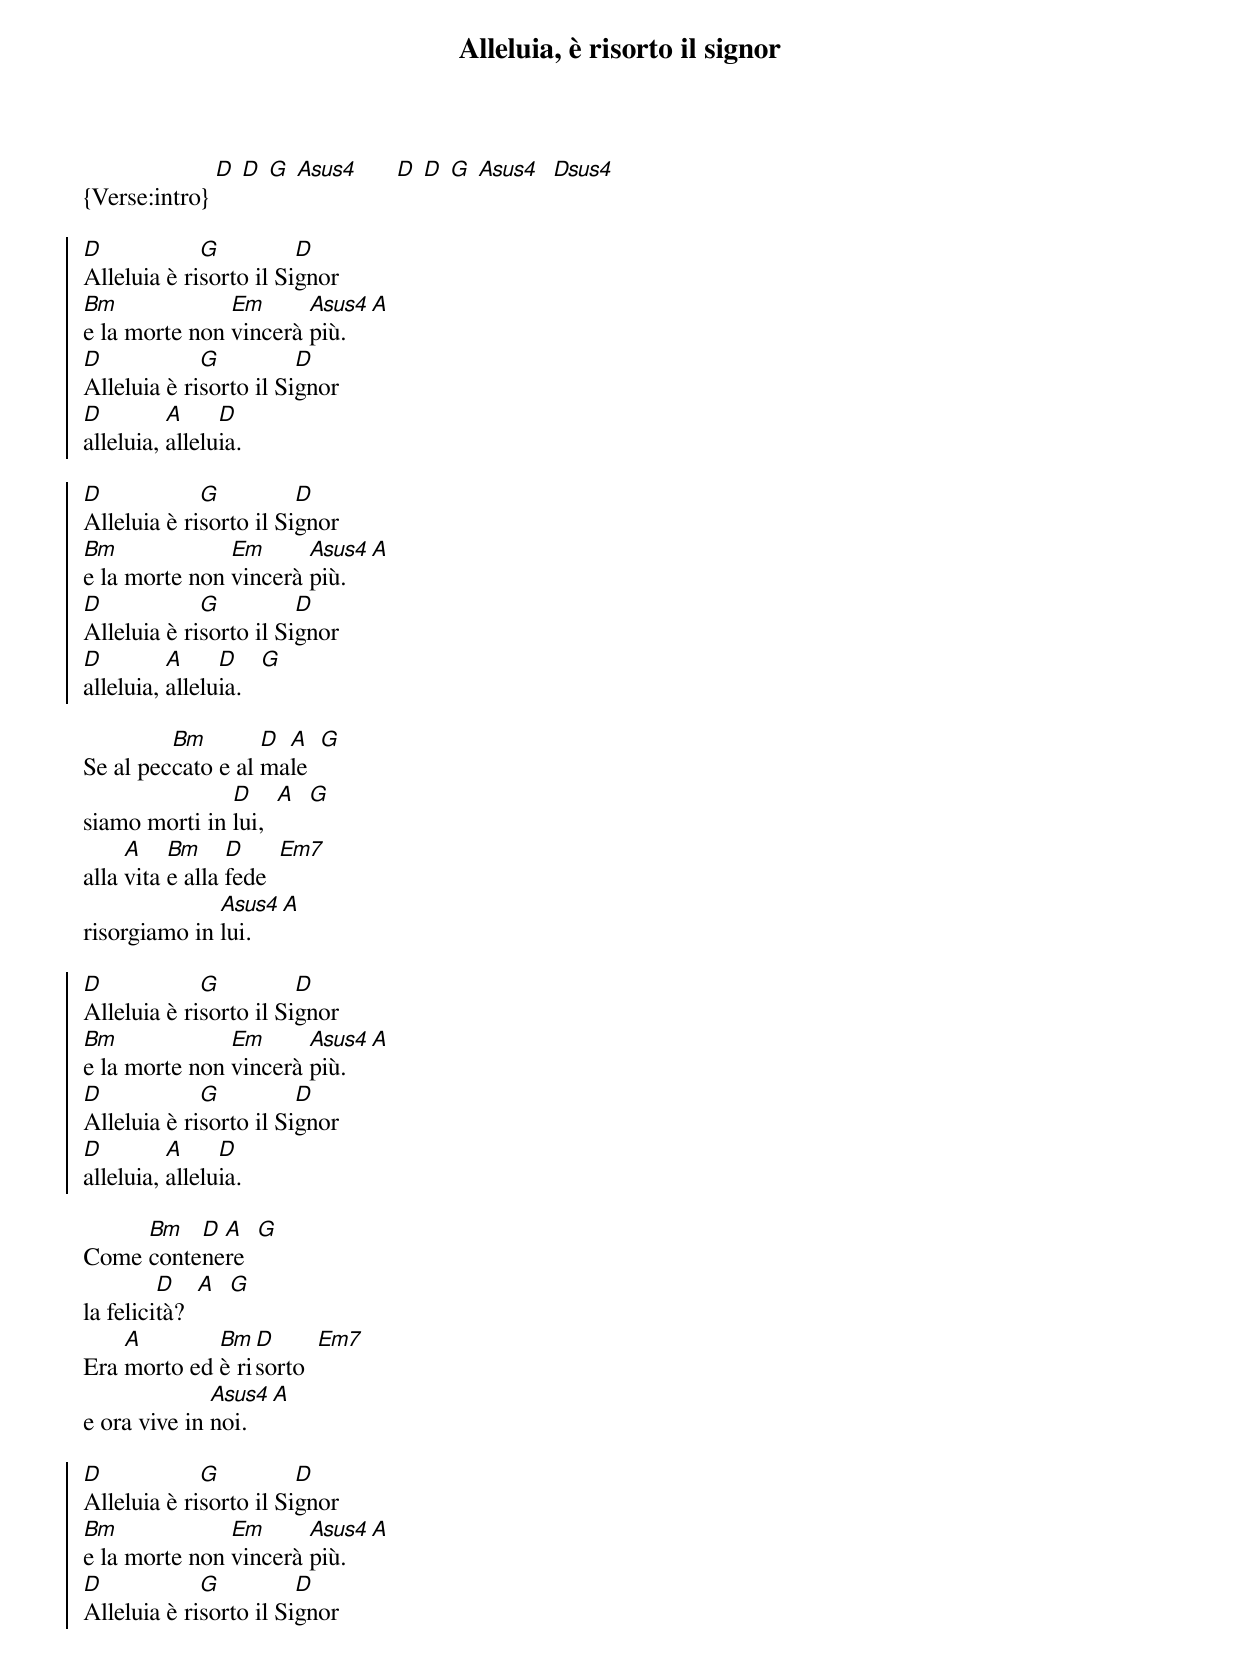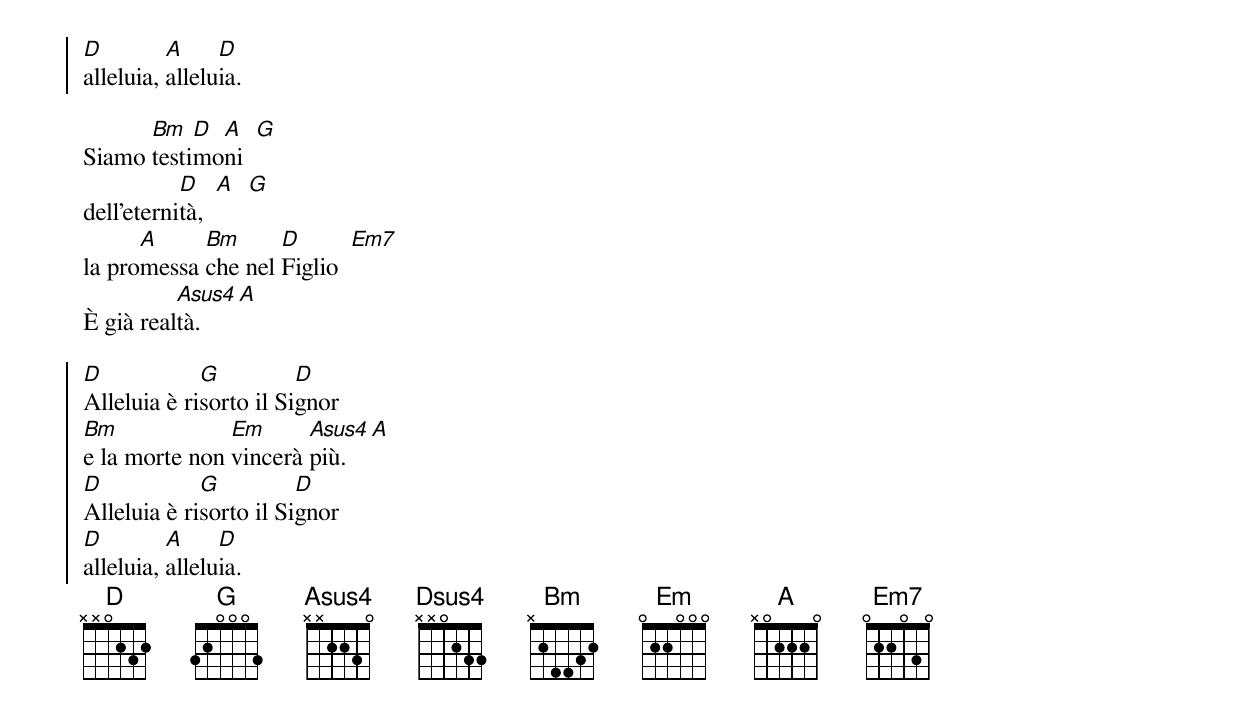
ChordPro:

{title: Alleluia, è risorto il signor}

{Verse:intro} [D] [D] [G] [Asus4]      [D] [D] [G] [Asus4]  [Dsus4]

{soc}
[D]Alleluia è ri[G]sorto il Si[D]gnor
[Bm]e la morte non [Em]vincerà [Asus4]più.[A]
[D]Alleluia è ri[G]sorto il Si[D]gnor
[D]alleluia, [A]allelu[D]ia.

[D]Alleluia è ri[G]sorto il Si[D]gnor
[Bm]e la morte non [Em]vincerà [Asus4]più.[A]
[D]Alleluia è ri[G]sorto il Si[D]gnor
[D]alleluia, [A]allelu[D]ia.   [G]
{eoc}

Se al pec[Bm]cato e al [D]ma[A]le  [G]
siamo morti in [D]lui,  [A]  [G]
alla [A]vita [Bm]e alla [D]fede  [Em7]
risorgiamo in [Asus4]lui.  [A]

{soc}
[D]Alleluia è ri[G]sorto il Si[D]gnor
[Bm]e la morte non [Em]vincerà [Asus4]più.[A]
[D]Alleluia è ri[G]sorto il Si[D]gnor
[D]alleluia, [A]allelu[D]ia.
{eoc}

Come [Bm]conte[D]ne[A]re  [G]
la felici[D]tà?  [A]  [G]
Era [A]morto ed [Bm]è ri[D]sorto  [Em7]
e ora vive in [Asus4]noi.  [A]

{soc}
[D]Alleluia è ri[G]sorto il Si[D]gnor
[Bm]e la morte non [Em]vincerà [Asus4]più.[A]
[D]Alleluia è ri[G]sorto il Si[D]gnor
[D]alleluia, [A]allelu[D]ia.
{eoc}

Siamo [Bm]testi[D]mo[A]ni  [G]
dell’eterni[D]tà,  [A]  [G]
la pro[A]messa [Bm]che nel [D]Figlio  [Em7]
È già real[Asus4]tà.  [A]

{soc}
[D]Alleluia è ri[G]sorto il Si[D]gnor
[Bm]e la morte non [Em]vincerà [Asus4]più.[A]
[D]Alleluia è ri[G]sorto il Si[D]gnor
[D]alleluia, [A]allelu[D]ia.
{eoc}
